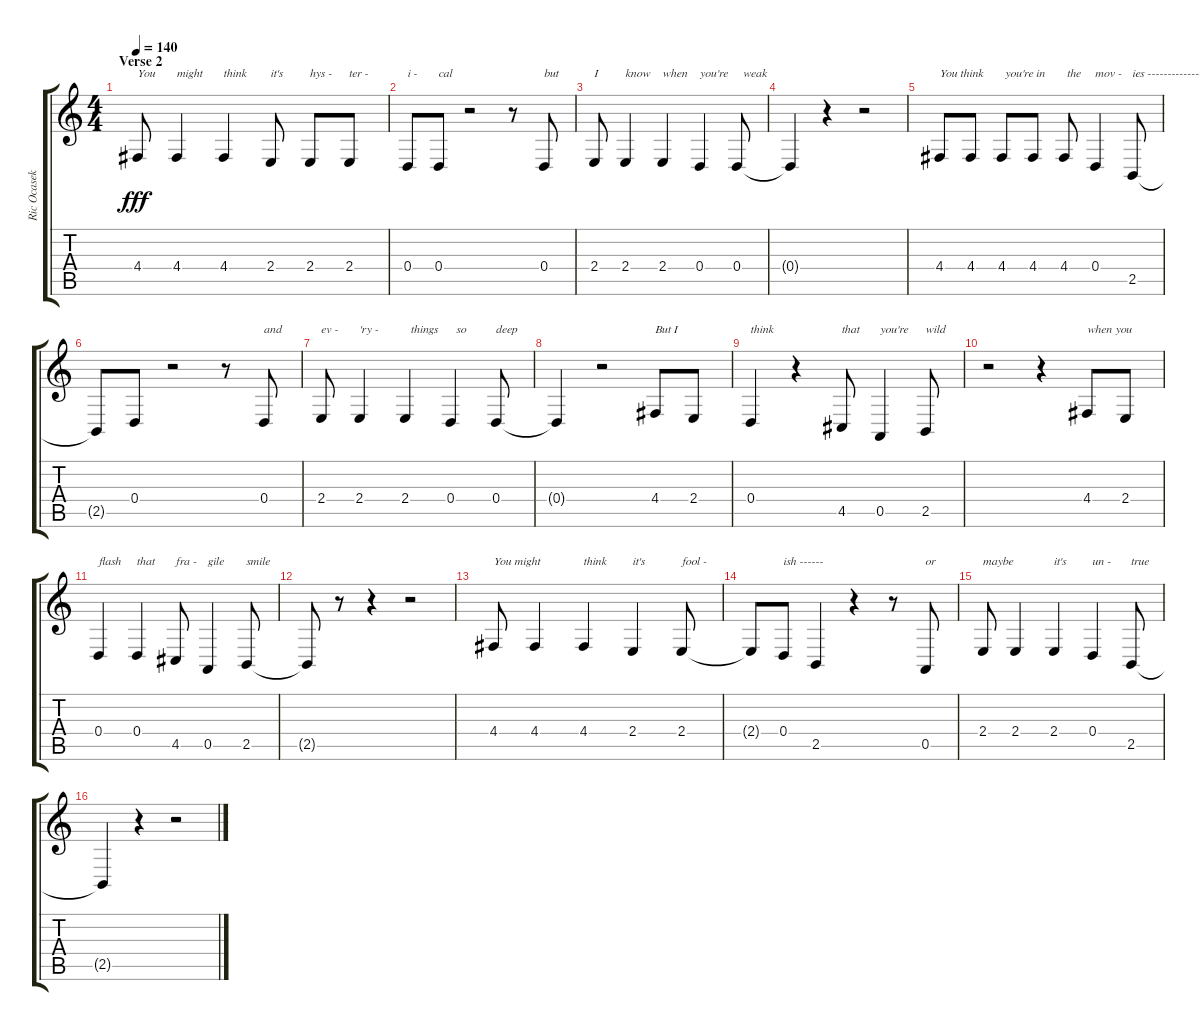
\track ("Ric Ocasek" "Ric Ocasek") {instrument baritonesax}
\staff {score tabs}
\tuning (E4 B3 G3 D3 A2 E2) {hide}
\ts (4 4)
\section ("" "Verse 2")
\tempo 140
\clef g2
\ks c
4.4.8{txt "You" dy fff} 4.4.4{txt "might"} 4.4.4{txt "think"} 2.4.8{txt "it's"} 2.4.8{txt "hys -"} 2.4.8{txt "ter -"} |
0.4.8{txt "i -"} 0.4.8{txt "cal"} r.2 r.8 0.4.8{txt "but"} |
2.4.8{txt "I"} 2.4.4{txt "know"} 2.4.4{txt "when"} 0.4.4{txt "you're"} 0.4.8{txt "  weak"} |
0.4{t}.4 r.4 r.2 |
4.4.8{txt "You think"} 4.4.8 4.4.8{txt " you're in"} 4.4.8 4.4.8{txt " the"} 0.4.4{txt "mov -"} 2.5.8{txt "ies --------------------"} |
2.5{t}.8 0.4.8 r.2 r.8 0.4.8{txt "and"} |
2.4.8{txt "ev -"} 2.4.4{txt "'ry -"} 2.4.4{txt "  things"} 0.4.4{txt "  so"} 0.4.8{txt "deep"} |
0.4{t}.4 r.2 4.4.8{txt "But I"} 2.4.8 |
0.4.4{txt "think"} r.4 4.5.8{txt "that"} 0.5.4{txt "you're"} 2.5.8{txt "wild"} |
r.2 r.4 4.4.8{txt "when you"} 2.4.8 |
0.4.4{txt "flash"} 0.4.4{txt "that"} 4.5.8{txt "fra -"} 0.5.4{txt "gile"} 2.5.8{txt "smile"} |
2.5{t}.8 r.8 r.4 r.2 |
4.4.8{txt "You might"} 4.4.4 4.4.4{txt "think"} 2.4.4{txt "it's"} 2.4.8{txt "fool -"} |
2.4{t}.8 0.4.8{txt "ish ------"} 2.5.4 r.4 r.8 0.5.8{txt "or"} |
2.4.8{txt "maybe"} 2.4.4 2.4.4{txt "it's"} 0.4.4{txt "un -"} 2.5.8{txt "true"} |
2.5{t}.4 r.4 r.2
